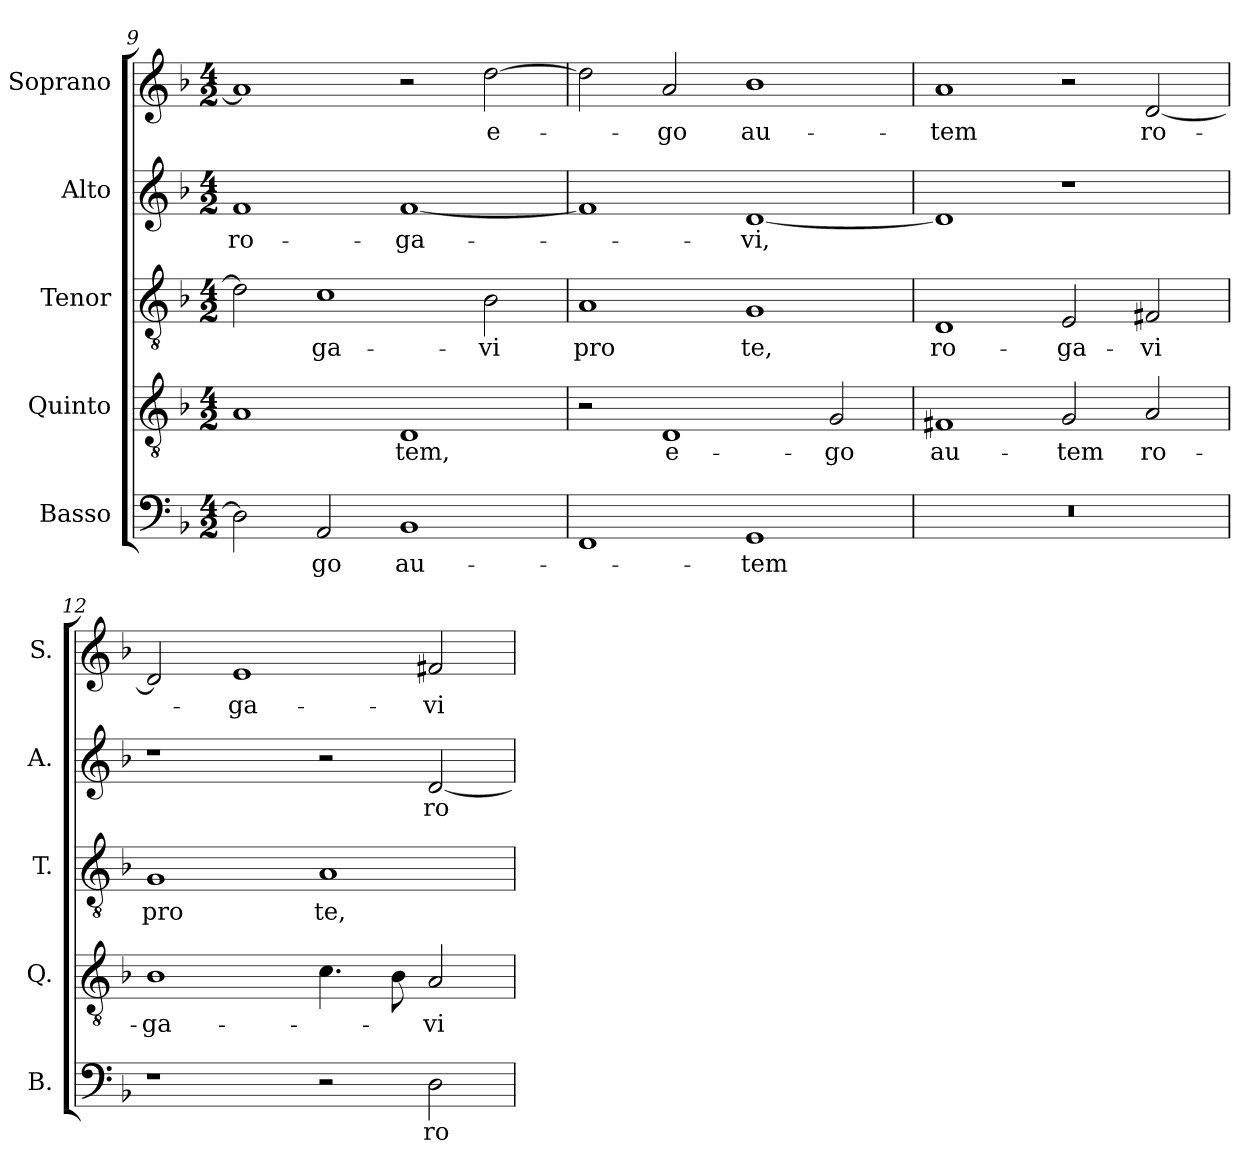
**kern	**text	**kern	**text	**kern	**text	**kern	**text	**kern	**text
*part5	*part5	*part4	*part4	*part3	*part3	*part2	*part2	*part1	*part1
*staff5	*staff5	*staff4	*staff4	*staff3	*staff3	*staff2	*staff2	*staff1	*staff1
*I"Basso	*	*I"Quinto	*	*I"Tenor	*	*I"Alto	*	*I"Soprano	*
*I'B.	*	*I'Q.	*	*I'T.	*	*I'A.	*	*I'S.	*
*clefF4	*	*clefGv2	*	*clefGv2	*	*clefG2	*	*clefG2	*
*	*	*ITrd7c12	*	*ITrd7c12	*	*	*	*	*
*k[b-]	*	*k[b-]	*	*k[b-]	*	*k[b-]	*	*k[b-]	*
*F:	*	*F:	*	*F:	*	*F:	*	*F:	*
*M4/2	*	*M4/2	*	*M4/2	*	*M4/2	*	*M4/2	*
=9	=9	=9	=9	=9	=9	=9	=9	=9	=9
!	!	!	!	!	!	!	!LO:LY:b:color=#000000	!	!
2Di\]	.	1AAi	.	2Di\]	.	1fi	ro-	1ai]	.
!	!LO:LY:b:color=#000000	!	!	!	!	!	!	!	!
!	!	!	!	!	!LO:LY:b:color=#000000	!	!	!	!
2AAi/	-go	.	.	1Ci	-ga-	.	.	.	.
!	!LO:LY:b:color=#000000	!	!	!	!	!	!	!	!
!	!	!	!LO:LY:b:color=#000000	!	!	!	!	!	!
!	!	!	!	!	!	!	!LO:LY:b:color=#000000	!	!
1BB-i	au-	1DDi	-tem,	.	.	[1fi	-ga-	2r	.
!	!	!	!	!	!LO:LY:b:color=#000000	!	!	!	!
!	!	!	!	!	!	!	!	!	!LO:LY:b:color=#000000
.	.	.	.	2BB-i\	-vi	.	.	[2ddi\	e-
=10	=10	=10	=10	=10	=10	=10	=10	=10	=10
!	!	!	!	!	!LO:LY:b:color=#000000	!	!	!	!
1FFi	.	2r	.	1AAi	pro	1fi]	.	2ddi\]	.
!	!	!	!LO:LY:b:color=#000000	!	!	!	!	!	!
!	!	!	!	!	!	!	!	!	!LO:LY:b:color=#000000
.	.	1DDi	e-	.	.	.	.	2ai/	-go
!	!LO:LY:b:color=#000000	!	!	!	!	!	!	!	!
!	!	!	!	!	!LO:LY:b:color=#000000	!	!	!	!
!	!	!	!	!	!	!	!LO:LY:b:color=#000000	!	!
!	!	!	!	!	!	!	!	!	!LO:LY:b:color=#000000
1GGi	-tem	.	.	1GGi	te,	[1di	-vi,	1b-i	au-
!	!	!	!LO:LY:b:color=#000000	!	!	!	!	!	!
.	.	2GGi/	-go	.	.	.	.	.	.
=11	=11	=11	=11	=11	=11	=11	=11	=11	=11
!LO:N:vis=1	!	!	!	!	!	!	!	!	!
!	!	!	!LO:LY:b:color=#000000	!	!	!	!	!	!
!	!	!	!	!	!LO:LY:b:color=#000000	!	!	!	!
!	!	!	!	!	!	!	!	!	!LO:LY:b:color=#000000
0r	.	1FF#Xi	au-	1DDi	ro-	1di]	.	1ai	-tem
!	!	!	!LO:LY:b:color=#000000	!	!	!	!	!	!
!	!	!	!	!	!LO:LY:b:color=#000000	!	!	!	!
.	.	2GGi/	-tem	2EEi/	-ga-	1r	.	2r	.
!	!	!	!LO:LY:b:color=#000000	!	!	!	!	!	!
!	!	!	!	!	!LO:LY:b:color=#000000	!	!	!	!
!	!	!	!	!	!	!	!	!	!LO:LY:b:color=#000000
.	.	2AAi/	ro-	2FF#Xi/	-vi	.	.	[2di/	ro-
=12	=12	=12	=12	=12	=12	=12	=12	=12	=12
!	!	!	!LO:LY:b:color=#000000	!	!	!	!	!	!
!	!	!	!	!	!LO:LY:b:color=#000000	!	!	!	!
1r	.	1BB-i	-ga-	1GGi	pro	1r	.	2di/]	.
!	!	!	!	!	!	!	!	!	!LO:LY:b:color=#000000
.	.	.	.	.	.	.	.	1ei	-ga-
!	!	!	!	!	!LO:LY:b:color=#000000	!	!	!	!
2r	.	4.Ci\	.	1AAi	te,	2r	.	.	.
.	.	8BB-i\	.	.	.	.	.	.	.
!	!LO:LY:b:color=#000000	!	!	!	!	!	!	!	!
!	!	!	!LO:LY:b:color=#000000	!	!	!	!	!	!
!	!	!	!	!	!	!	!LO:LY:b:color=#000000	!	!
!	!	!	!	!	!	!	!	!	!LO:LY:b:color=#000000
2Di\	ro-	2AAi/	-vi	.	.	[2di/	ro-	2f#Xi/	-vi
=	=	=	=	=	=	=	=	=	=
*-	*-	*-	*-	*-	*-	*-	*-	*-	*-
